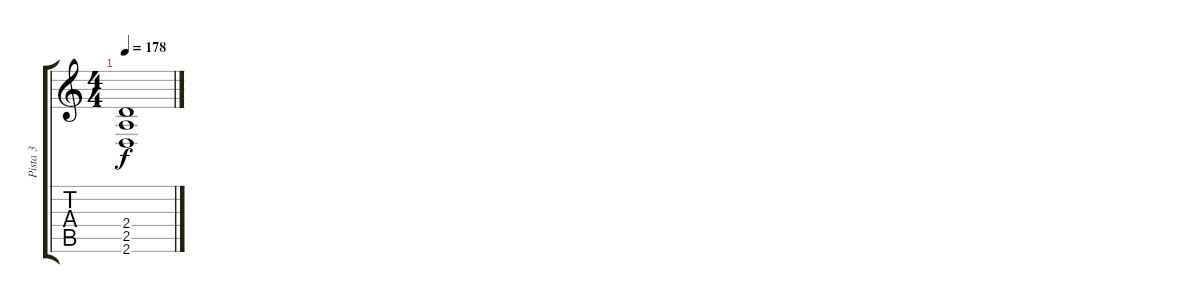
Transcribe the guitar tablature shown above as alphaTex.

\track ("Pista 3" "Pista 3") {instrument overdrivenguitar}
\staff {score tabs}
\tuning (D4 A3 F3 C3 G2 C2) {hide}
\ts (4 4)
\tempo 178
\clef g2
\ks c
(2.4 2.5 2.6).1{dy f}
